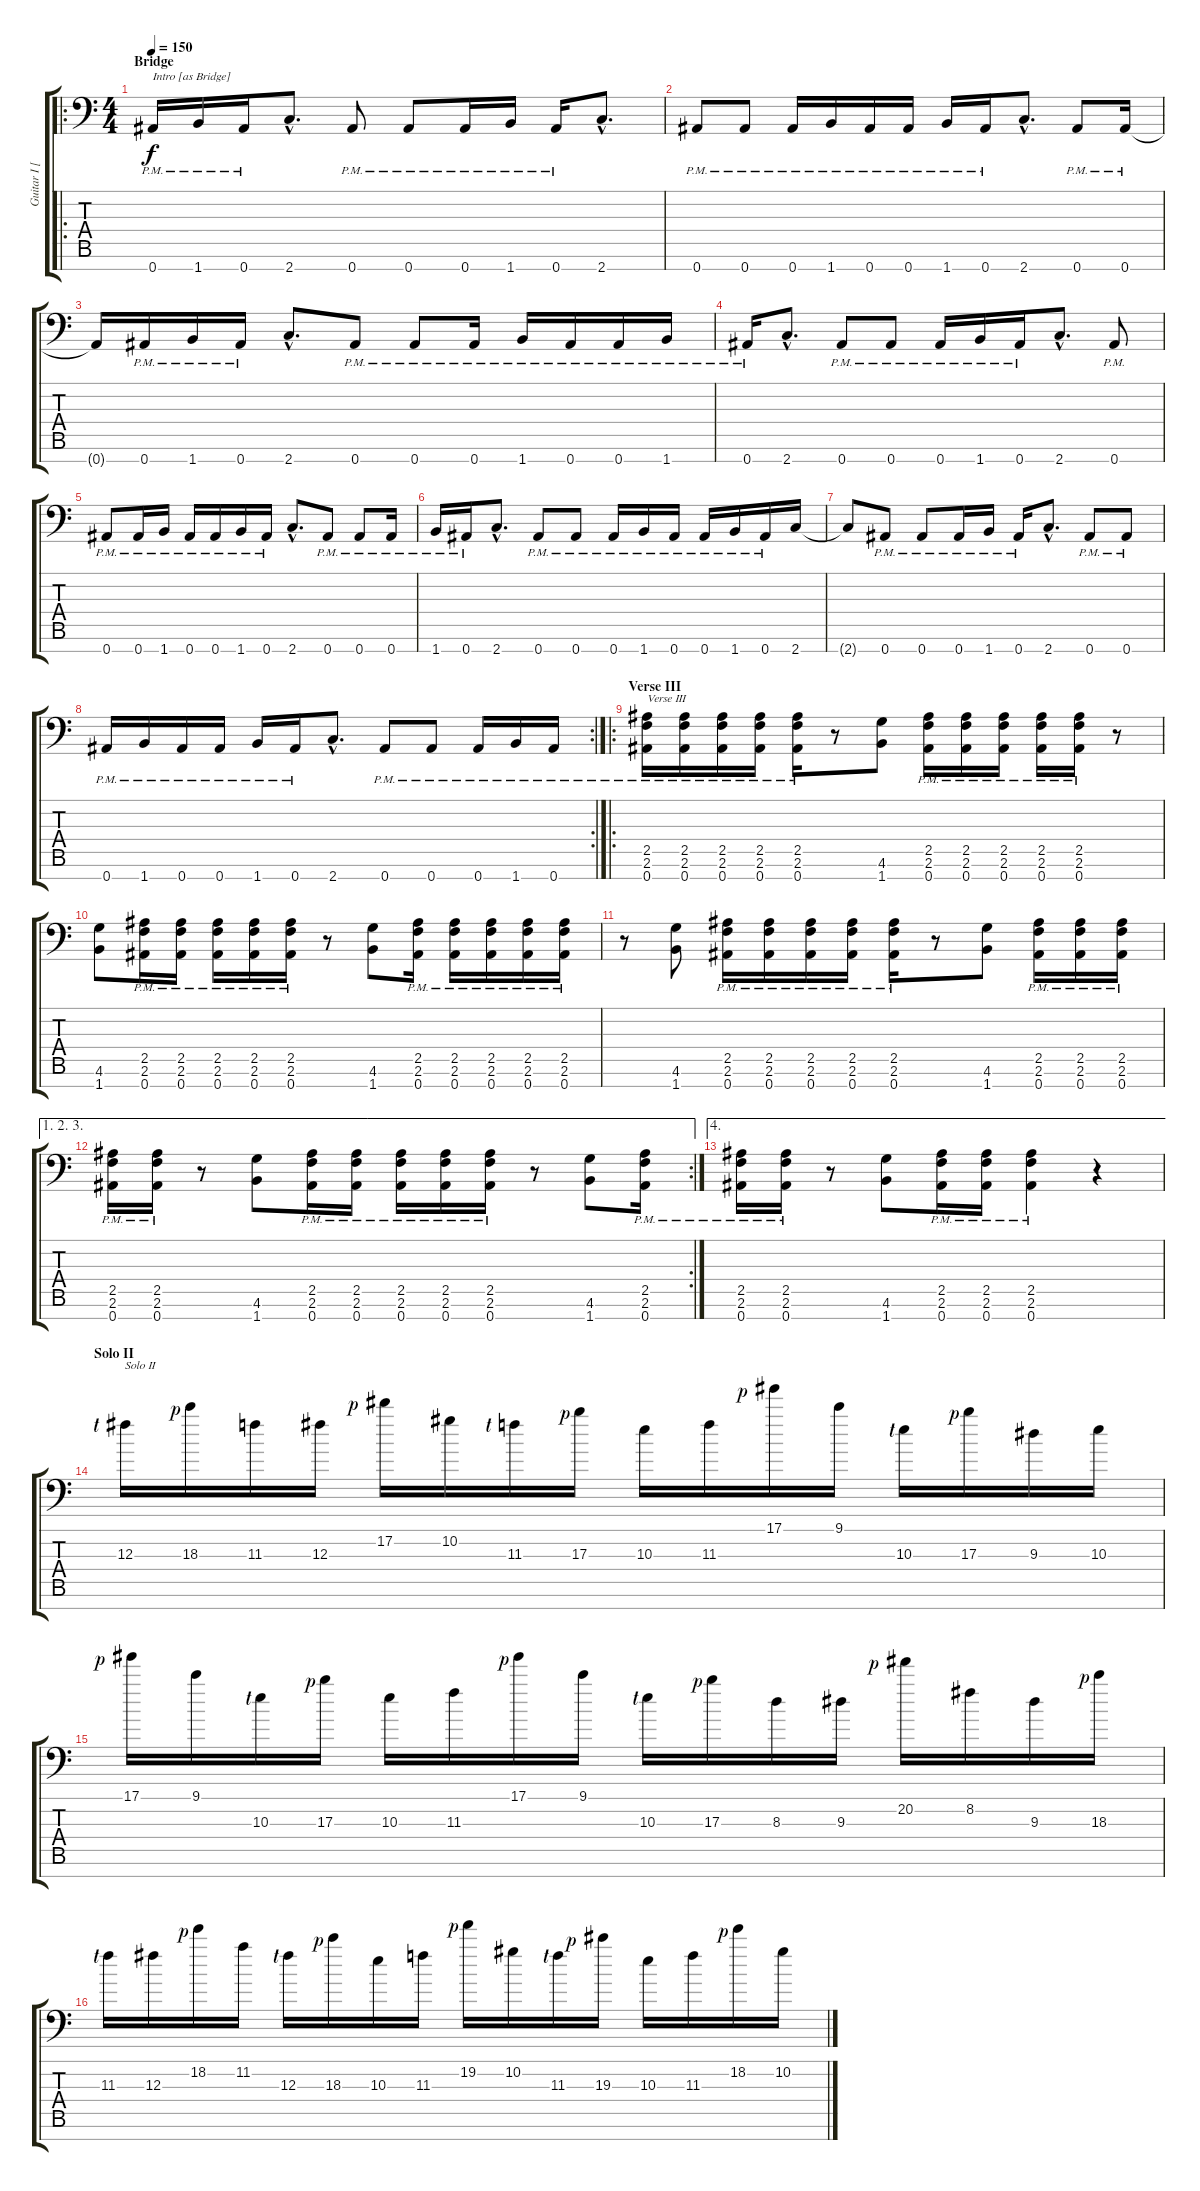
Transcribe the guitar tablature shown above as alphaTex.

\track ("Guitar I [Fredrik Thordendal]" "Guitar I [") {instrument distortionguitar}
\staff {score tabs}
\tuning (Eb4 Bb3 Gb3 Db3 Ab2 Eb2 Bb1) {hide}
\ro
\ts (4 4)
\section ("" "Bridge")
\tempo 150
\clef f4
\ks c
0.7{pm}.16{txt "Intro [as Bridge]" dy f} 1.7{pm}.16 0.7{pm}.16 2.7{hac}.8{d} 0.7{pm}.8 0.7{pm}.8 0.7{pm}.16 1.7{pm}.16 0.7{pm}.16 2.7{hac}.8{d} |
0.7{pm}.8 0.7{pm}.8 0.7{pm}.16 1.7{pm}.16 0.7{pm}.16 0.7{pm}.16 1.7{pm}.16 0.7{pm}.16 2.7{hac}.8{d} 0.7{pm}.8 0.7{pm}.16 |
0.7{t}.16 0.7{pm}.16 1.7{pm}.16 0.7{pm}.16 2.7{hac}.8{d} 0.7{pm}.8 0.7{pm}.8 0.7{pm}.16 1.7{pm}.16 0.7{pm}.16 0.7{pm}.16 1.7{pm}.16 |
0.7{pm}.16 2.7{hac}.8{d} 0.7{pm}.8 0.7{pm}.8 0.7{pm}.16 1.7{pm}.16 0.7{pm}.16 2.7{hac}.8{d} 0.7{pm}.8 |
0.7{pm}.8 0.7{pm}.16 1.7{pm}.16 0.7{pm}.16 0.7{pm}.16 1.7{pm}.16 0.7{pm}.16 2.7{hac}.8{d} 0.7{pm}.8 0.7{pm}.8 0.7{pm}.16 |
1.7{pm}.16 0.7{pm}.16 2.7{hac}.8{d} 0.7{pm}.8 0.7{pm}.8 0.7{pm}.16 1.7{pm}.16 0.7{pm}.16 0.7{pm}.16 1.7{pm}.16 0.7{pm}.16 2.7.16 |
2.7{t}.8 0.7{pm}.8 0.7{pm}.8 0.7{pm}.16 1.7{pm}.16 0.7{pm}.16 2.7{hac}.8{d} 0.7{pm}.8 0.7{pm}.8 |
\rc 2
0.7{pm}.16 1.7{pm}.16 0.7{pm}.16 0.7{pm}.16 1.7{pm}.16 0.7{pm}.16 2.7{hac}.8{d} 0.7{pm}.8 0.7{pm}.8 0.7{pm}.16 1.7{pm}.16 0.7{pm}.16 |
\ro
\section ("" "Verse III")
(2.5{pm} 2.6{pm} 0.7{pm}).16{txt "Verse III"} (2.5{pm} 2.6{pm} 0.7{pm}).16 (2.5{pm} 2.6{pm} 0.7{pm}).16 (2.5{pm} 2.6{pm} 0.7{pm}).16 (2.5{pm} 2.6{pm} 0.7{pm}).16 r.8 (4.6 1.7).8 (2.5{pm} 2.6{pm} 0.7{pm}).16 (2.5{pm} 2.6{pm} 0.7{pm}).16 (2.5{pm} 2.6{pm} 0.7{pm}).16 (2.5{pm} 2.6{pm} 0.7{pm}).16 (2.5{pm} 2.6{pm} 0.7{pm}).16 r.8 |
(4.6 1.7).8 (2.5{pm} 2.6{pm} 0.7{pm}).16 (2.5{pm} 2.6{pm} 0.7{pm}).16 (2.5{pm} 2.6{pm} 0.7{pm}).16 (2.5{pm} 2.6{pm} 0.7{pm}).16 (2.5{pm} 2.6{pm} 0.7{pm}).16 r.8 (4.6 1.7).8 (2.5{pm} 2.6{pm} 0.7{pm}).16 (2.5{pm} 2.6{pm} 0.7{pm}).16 (2.5{pm} 2.6{pm} 0.7{pm}).16 (2.5{pm} 2.6{pm} 0.7{pm}).16 (2.5{pm} 2.6{pm} 0.7{pm}).16 |
r.8 (4.6 1.7).8 (2.5{pm} 2.6{pm} 0.7{pm}).16 (2.5{pm} 2.6{pm} 0.7{pm}).16 (2.5{pm} 2.6{pm} 0.7{pm}).16 (2.5{pm} 2.6{pm} 0.7{pm}).16 (2.5{pm} 2.6{pm} 0.7{pm}).16 r.8 (4.6 1.7).8 (2.5{pm} 2.6{pm} 0.7{pm}).16 (2.5{pm} 2.6{pm} 0.7{pm}).16 (2.5{pm} 2.6{pm} 0.7{pm}).16 |
\ae (1 2 3)
\rc 2
(2.5{pm} 2.6{pm} 0.7{pm}).16 (2.5{pm} 2.6{pm} 0.7{pm}).16 r.8 (4.6 1.7).8 (2.5{pm} 2.6{pm} 0.7{pm}).16 (2.5{pm} 2.6{pm} 0.7{pm}).16 (2.5{pm} 2.6{pm} 0.7{pm}).16 (2.5{pm} 2.6{pm} 0.7{pm}).16 (2.5{pm} 2.6{pm} 0.7{pm}).16 r.8 (4.6 1.7).8 (2.5{pm} 2.6{pm} 0.7{pm}).16 |
\ae 4
(2.5{pm} 2.6{pm} 0.7{pm}).16 (2.5{pm} 2.6{pm} 0.7{pm}).16 r.8 (4.6 1.7).8 (2.5{pm} 2.6{pm} 0.7{pm}).16 (2.5{pm} 2.6{pm} 0.7{pm}).16 (2.5{pm} 2.6{pm} 0.7{pm}).4 r.4 |
\section ("" "Solo II")
12.3{lf 1}.16{txt "Solo II"} 18.3{rf 1}.16 11.3.16 12.3.16 17.2{rf 1}.16 10.2.16 11.3{lf 1}.16 17.3{rf 1}.16 10.3.16 11.3.16 17.1{rf 1}.16 9.1.16 10.3{lf 1}.16 17.3{rf 1}.16 9.3.16 10.3.16 |
17.1{rf 1}.16 9.1.16 10.3{lf 1}.16 17.3{rf 1}.16 10.3.16 11.3.16 17.1{rf 1}.16 9.1.16 10.3{lf 1}.16 17.3{rf 1}.16 8.3.16 9.3.16 20.2{rf 1}.16 8.2.16 9.3.16 18.3{rf 1}.16 |
11.3{lf 1}.16 12.3.16 18.2{rf 1}.16 11.2.16 12.3{lf 1}.16 18.3{rf 1}.16 10.3.16 11.3.16 19.2{rf 1}.16 10.2.16 11.3{lf 1}.16 19.3{rf 1}.16 10.3.16 11.3.16 18.2{rf 1}.16 10.2.16
